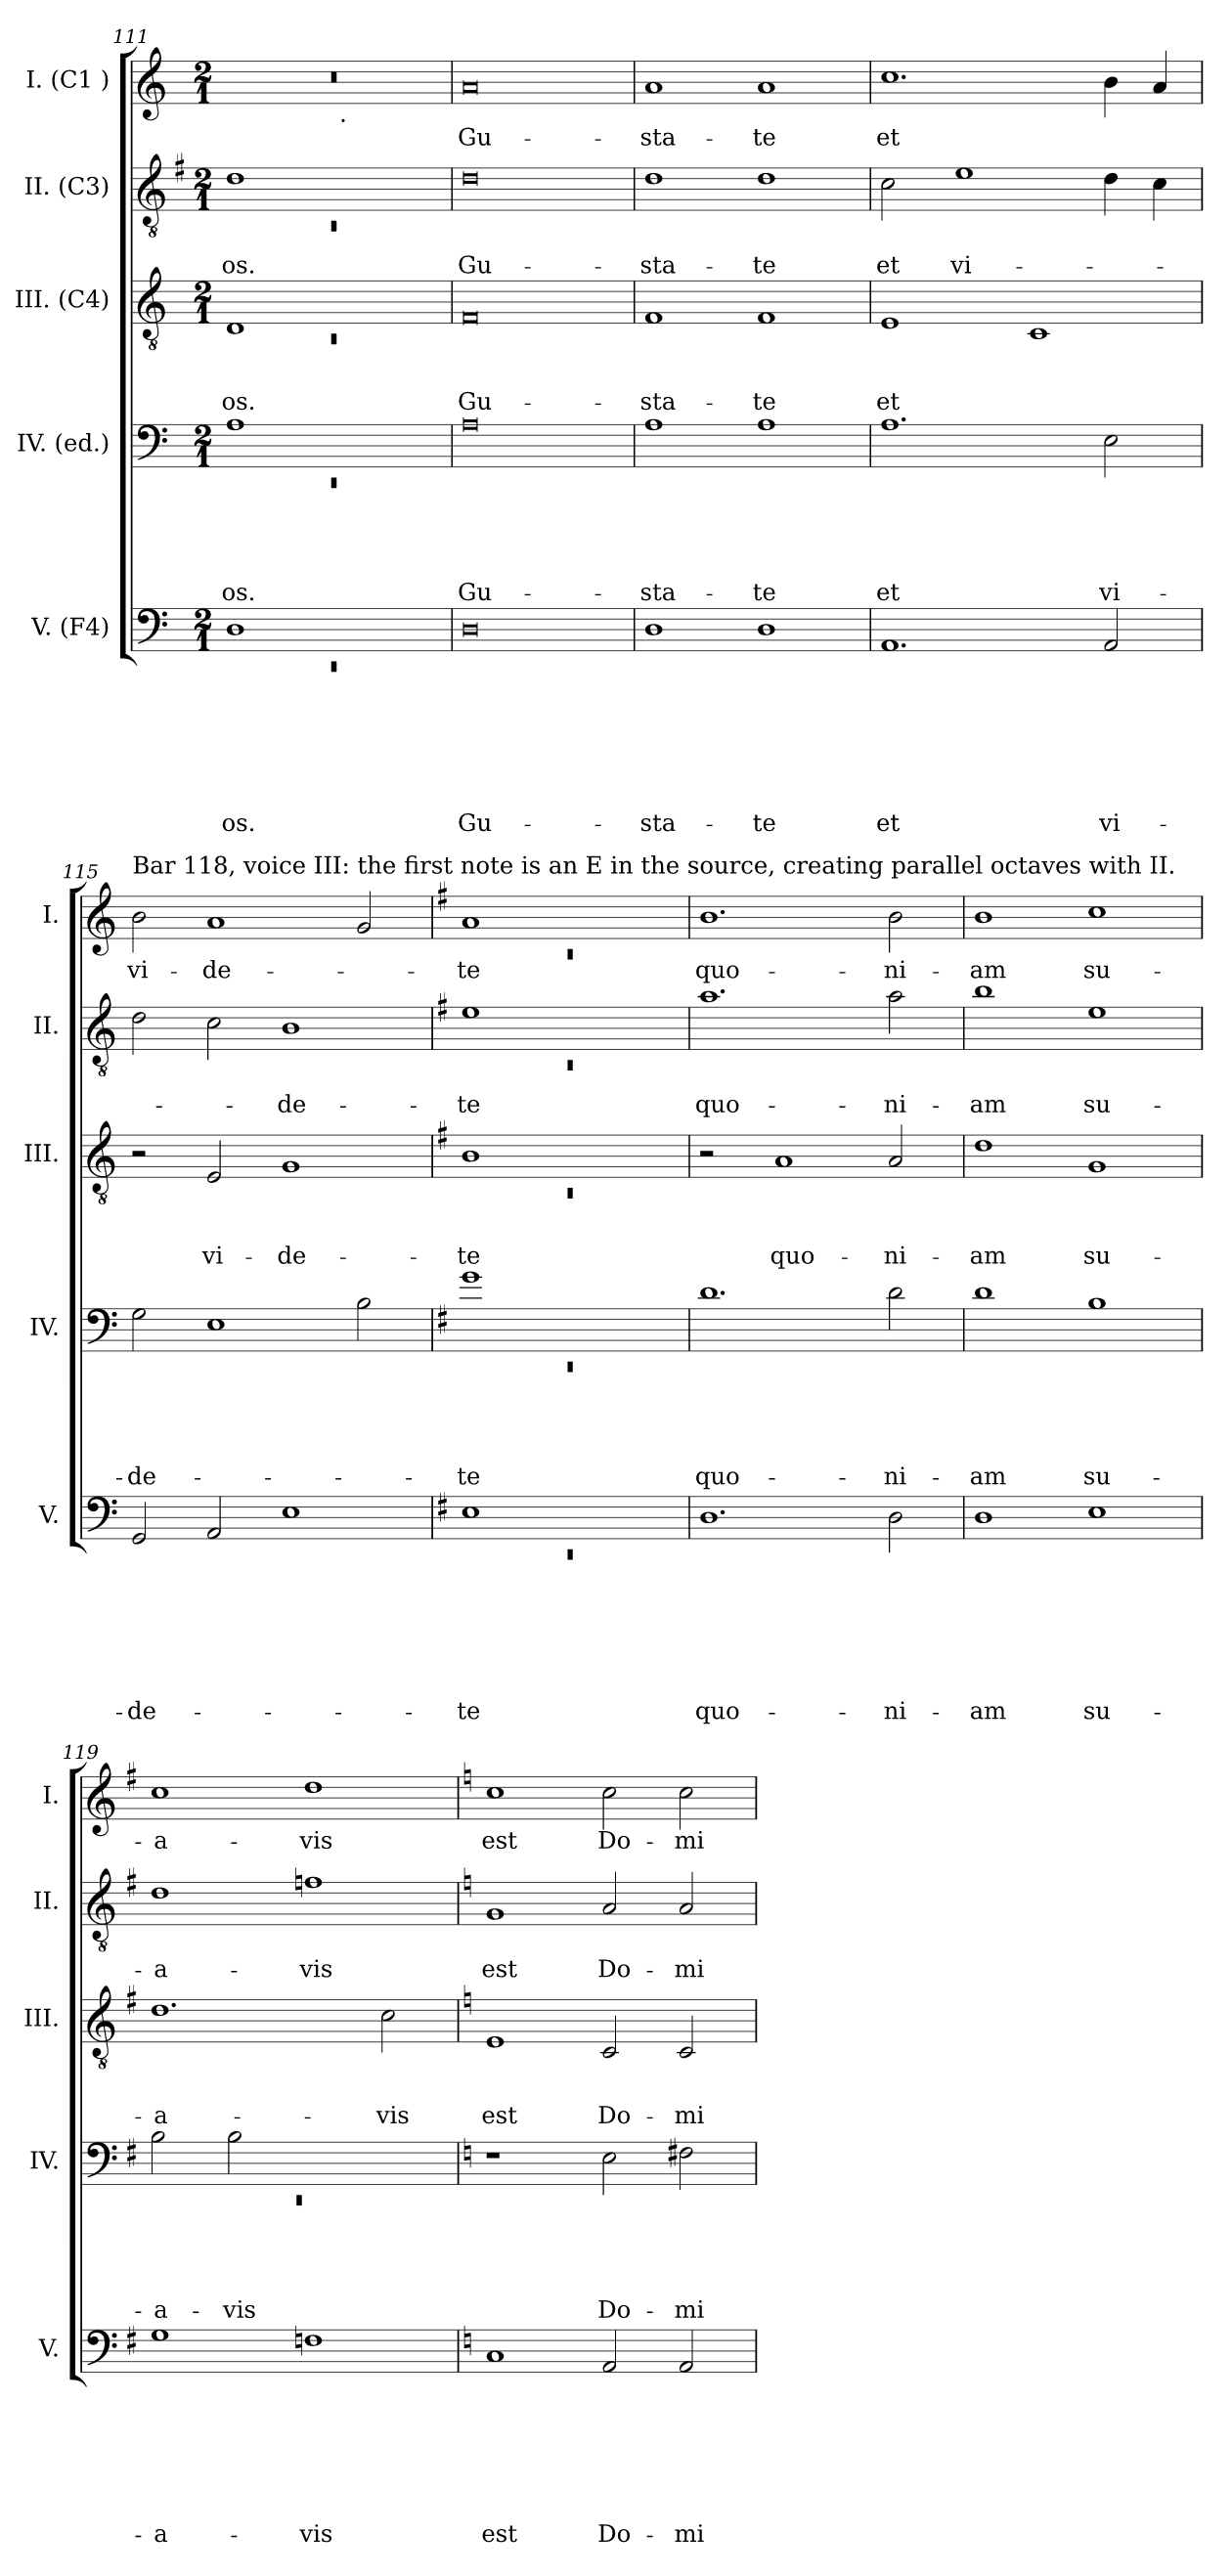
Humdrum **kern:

**kern	**text	**text	**text	**text	**text	**text	**text	**kern	**text	**text	**text	**text	**text	**kern	**text	**text	**text	**kern	**text	**text	**kern	**text
*part5	*part5	*part5	*part5	*part5	*part5	*part5	*part5	*part4	*part4	*part4	*part4	*part4	*part4	*part3	*part3	*part3	*part3	*part2	*part2	*part2	*part1	*part1
*staff5	*staff5	*staff5	*staff5	*staff5	*staff5	*staff5	*staff5	*staff4	*staff4	*staff4	*staff4	*staff4	*staff4	*staff3	*staff3	*staff3	*staff3	*staff2	*staff2	*staff2	*staff1	*staff1
*I"V. (F4)	*	*	*	*	*	*	*	*I"IV. (ed.)	*	*	*	*	*	*I"III. (C4)	*	*	*	*I"II. (C3)	*	*	*I"I. (C1 )	*
*I'V.	*	*	*	*	*	*	*	*I'IV.	*	*	*	*	*	*I'III.	*	*	*	*I'II.	*	*	*I'I.	*
*clefF4	*	*	*	*	*	*	*	*clefF4	*	*	*	*	*	*clefGv2	*	*	*	*clefGv2	*	*	*clefG2	*
*k[]	*	*	*	*	*	*	*	*k[]	*	*	*	*	*	*k[]	*	*	*	*k[f#]	*	*	*k[]	*
*C:	*	*	*	*	*	*	*	*C:	*	*	*	*	*	*C:	*	*	*	*G:	*	*	*C:	*
*M2/1	*	*	*	*	*	*	*	*M2/1	*	*	*	*	*	*M2/1	*	*	*	*M2/1	*	*	*M2/1	*
=111	=111	=111	=111	=111	=111	=111	=111	=111	=111	=111	=111	=111	=111	=111	=111	=111	=111	=111	=111	=111	=111	=111
*^	*	*	*	*	*	*	*	*^	*	*	*	*	*	*^	*	*	*	*^	*	*	*	*
!	!LO:N:vis=1	!	!	!	!	!	!	!LO:LY:b	!	!LO:N:vis=1	!	!	!	!	!LO:LY:b	!	!LO:N:vis=1	!	!	!LO:LY:b	!	!LO:N:vis=1	!	!LO:LY:b	!	!
*	*	*	*	*	*	*	*	*	*	*	*	*	*	*	*	*	*	*	*	*	*	*	*	*	*^	*
1D	0rEE	.	.	.	.	.	.	-os.	1A	0rEE	.	.	.	.	-os.	1D	0rC	.	.	-os.	1d	0rC	.	-os.	0r	1ryy	.
!	!	!	!	!	!	!	!	!	!	!	!	!	!	!	!	!	!	!	!	!	!	!	!	!	!	!LO:TX:b:t=.	!
1ryy	.	.	.	.	.	.	.	.	1ryy	.	.	.	.	.	.	1ryy	.	.	.	.	1ryy	.	.	.	.	1ryy	.
*v	*v	*	*	*	*	*	*	*	*	*	*	*	*	*	*	*v	*v	*	*	*	*v	*v	*	*	*	*	*
*	*	*	*	*	*	*	*	*v	*v	*	*	*	*	*	*	*	*	*	*	*	*	*	*	*
=112	=112	=112	=112	=112	=112	=112	=112	=112	=112	=112	=112	=112	=112	=112	=112	=112	=112	=112	=112	=112	=112	=112	=112
!	!	!	!	!	!	!	!LO:LY:b	!	!	!	!	!	!LO:LY:b	!	!	!	!LO:LY:b	!	!	!LO:LY:b	!	!	!LO:LY:b
*	*	*	*	*	*	*	*	*	*	*	*	*	*	*	*	*	*	*	*	*	*v	*v	*
0D	.	.	.	.	.	.	Gu-	0A	.	.	.	.	Gu-	0F	.	.	Gu-	0d	.	Gu-	0a	Gu-
=113	=113	=113	=113	=113	=113	=113	=113	=113	=113	=113	=113	=113	=113	=113	=113	=113	=113	=113	=113	=113	=113	=113
!	!	!	!	!	!	!	!LO:LY:b	!	!	!	!	!	!LO:LY:b	!	!	!	!LO:LY:b	!	!	!LO:LY:b	!	!LO:LY:b
1D	.	.	.	.	.	.	-sta-	1A	.	.	.	.	-sta-	1F	.	.	-sta-	1d	.	-sta-	1a	-sta-
!	!	!	!	!	!	!	!LO:LY:b	!	!	!	!	!	!LO:LY:b	!	!	!	!LO:LY:b	!	!	!LO:LY:b	!	!LO:LY:b
1D	.	.	.	.	.	.	-te	1A	.	.	.	.	-te	1F	.	.	-te	1d	.	-te	1a	-te
!!LO:LB:g=z
=114	=114	=114	=114	=114	=114	=114	=114	=114	=114	=114	=114	=114	=114	=114	=114	=114	=114	=114	=114	=114	=114	=114
*	*	*	*	*	*	*	*	*	*	*	*	*	*	*	*	*	*	*k[]	*	*	*	*
*	*	*	*	*	*	*	*	*	*	*	*	*	*	*	*	*	*	*C:	*	*	*	*
!	!	!	!	!	!	!	!LO:LY:b	!	!	!	!	!	!LO:LY:b	!	!	!	!LO:LY:b	!	!	!LO:LY:b	!	!LO:LY:b
1.AA	.	.	.	.	.	.	et	1.A	.	.	.	.	et	1E	.	.	et	2c\	.	et	1.cc	et
!	!	!	!	!	!	!	!	!	!	!	!	!	!	!	!	!	!	!	!	!LO:LY:b	!	!
.	.	.	.	.	.	.	.	.	.	.	.	.	.	.	.	.	.	1e	.	vi-	.	.
.	.	.	.	.	.	.	.	.	.	.	.	.	.	1C	.	.	.	.	.	.	.	.
!	!	!	!	!	!	!	!LO:LY:b	!	!	!	!	!	!LO:LY:b	!	!	!	!	!	!	!	!	!
2AA/	.	.	.	.	.	.	vi-	2E\	.	.	.	.	vi-	.	.	.	.	4d\	.	.	4b\	.
.	.	.	.	.	.	.	.	.	.	.	.	.	.	.	.	.	.	4c\	.	.	4a/	.
=115	=115	=115	=115	=115	=115	=115	=115	=115	=115	=115	=115	=115	=115	=115	=115	=115	=115	=115	=115	=115	=115	=115
!	!	!	!	!	!	!	!	!	!	!	!	!	!	!	!	!	!	!	!	!	!LO:TX:a:t=Bar 118, voice III&colon; the first note is an E in the source, creating parallel octaves with II.	!
!	!	!	!	!	!	!	!LO:LY:b	!	!	!	!	!	!LO:LY:b	!	!	!	!	!	!	!	!	!LO:LY:b
2GG/	.	.	.	.	.	.	-de-	2G\	.	.	.	.	-de-	2r	.	.	.	2d\	.	.	2b\	vi-
!	!	!	!	!	!	!	!	!	!	!	!	!	!	!	!	!	!LO:LY:b	!	!	!	!	!LO:LY:b
2AA/	.	.	.	.	.	.	.	1E	.	.	.	.	.	2E/	.	.	vi-	2c\	.	.	1a	-de-
!	!	!	!	!	!	!	!	!	!	!	!	!	!	!	!	!	!LO:LY:b	!	!	!LO:LY:b	!	!
1E	.	.	.	.	.	.	.	.	.	.	.	.	.	1G	.	.	-de-	1B	.	-de-	.	.
.	.	.	.	.	.	.	.	2B\	.	.	.	.	.	.	.	.	.	.	.	.	2g/	.
=116	=116	=116	=116	=116	=116	=116	=116	=116	=116	=116	=116	=116	=116	=116	=116	=116	=116	=116	=116	=116	=116	=116
*k[f#]	*	*	*	*	*	*	*	*k[f#]	*	*	*	*	*	*k[f#]	*	*	*	*k[f#]	*	*	*k[f#]	*
*G:	*	*	*	*	*	*	*	*G:	*	*	*	*	*	*G:	*	*	*	*G:	*	*	*G:	*
*^	*	*	*	*	*	*	*	*^	*	*	*	*	*	*^	*	*	*	*^	*	*	*^	*
!	!LO:N:vis=1	!	!	!	!	!	!	!LO:LY:b	!	!LO:N:vis=1	!	!	!	!	!LO:LY:b	!	!LO:N:vis=1	!	!	!LO:LY:b	!	!LO:N:vis=1	!	!LO:LY:b	!	!LO:N:vis=1	!LO:LY:b
1E	0rEE	.	.	.	.	.	.	-te	1g	0rEE	.	.	.	.	-te	1B	0rC	.	.	-te	1e	0rC	.	-te	1a	0rc	-te
1ryy	.	.	.	.	.	.	.	.	1ryy	.	.	.	.	.	.	1ryy	.	.	.	.	1ryy	.	.	.	1ryy	.	.
*v	*v	*	*	*	*	*	*	*	*	*	*	*	*	*	*	*v	*v	*	*	*	*v	*v	*	*	*v	*v	*
*	*	*	*	*	*	*	*	*v	*v	*	*	*	*	*	*	*	*	*	*	*	*	*	*
=117	=117	=117	=117	=117	=117	=117	=117	=117	=117	=117	=117	=117	=117	=117	=117	=117	=117	=117	=117	=117	=117	=117
!	!	!	!	!	!	!	!LO:LY:b	!	!	!	!	!	!LO:LY:b	!	!	!	!	!	!	!LO:LY:b	!	!LO:LY:b
1.D	.	.	.	.	.	.	quo-	1.d	.	.	.	.	quo-	2r	.	.	.	1.a	.	quo-	1.b	quo-
!	!	!	!	!	!	!	!	!	!	!	!	!	!	!	!	!	!LO:LY:b	!	!	!	!	!
.	.	.	.	.	.	.	.	.	.	.	.	.	.	1A	.	.	quo-	.	.	.	.	.
!	!	!	!	!	!	!	!LO:LY:b	!	!	!	!	!	!LO:LY:b	!	!	!	!LO:LY:b	!	!	!LO:LY:b	!	!LO:LY:b
2D\	.	.	.	.	.	.	-ni-	2d\	.	.	.	.	-ni-	2A/	.	.	-ni-	2a\	.	-ni-	2b\	-ni-
=118	=118	=118	=118	=118	=118	=118	=118	=118	=118	=118	=118	=118	=118	=118	=118	=118	=118	=118	=118	=118	=118	=118
!	!	!	!	!	!	!	!LO:LY:b	!	!	!	!	!	!LO:LY:b	!	!	!	!LO:LY:b	!	!	!LO:LY:b	!	!LO:LY:b
1D	.	.	.	.	.	.	-am	1d	.	.	.	.	-am	1d	.	.	-am	1b	.	-am	1b	-am
!	!	!	!	!	!	!	!LO:LY:b	!	!	!	!	!	!LO:LY:b	!	!	!	!LO:LY:b	!	!	!LO:LY:b	!	!LO:LY:b
1E	.	.	.	.	.	.	su-	1B	.	.	.	.	su-	1G	.	.	su-	1e	.	su-	1cc	su-
=119	=119	=119	=119	=119	=119	=119	=119	=119	=119	=119	=119	=119	=119	=119	=119	=119	=119	=119	=119	=119	=119	=119
*	*	*	*	*	*	*	*	*^	*	*	*	*	*	*	*	*	*	*	*	*	*	*
!	!	!	!	!	!	!	!LO:LY:b:rj	!	!LO:N:vis=1	!	!	!	!	!LO:LY:b	!	!	!	!LO:LY:b:rj	!	!	!LO:LY:b:rj	!	!LO:LY:b:rj
1G	.	.	.	.	.	.	-a-	2B\	0rEE	.	.	.	.	-a-	1.d	.	.	-a-	1d	.	-a-	1cc	-a-
!	!	!	!	!	!	!	!	!	!	!	!	!	!	!LO:LY:b	!	!	!	!	!	!	!	!	!
.	.	.	.	.	.	.	.	2B\	.	.	.	.	.	-vis	.	.	.	.	.	.	.	.	.
!	!	!	!	!	!	!	!LO:LY:b	!	!	!	!	!	!	!	!	!	!	!	!	!	!LO:LY:b	!	!LO:LY:b
1Fn	.	.	.	.	.	.	-vis	1ryy	.	.	.	.	.	.	.	.	.	.	1fn	.	-vis	1dd	-vis
!	!	!	!	!	!	!	!	!	!	!	!	!	!	!	!	!	!	!LO:LY:b	!	!	!	!	!
.	.	.	.	.	.	.	.	.	.	.	.	.	.	.	2c\	.	.	-vis	.	.	.	.	.
*	*	*	*	*	*	*	*	*v	*v	*	*	*	*	*	*	*	*	*	*	*	*	*	*
!!LO:LB:g=z
=120	=120	=120	=120	=120	=120	=120	=120	=120	=120	=120	=120	=120	=120	=120	=120	=120	=120	=120	=120	=120	=120	=120
*k[]	*	*	*	*	*	*	*	*k[]	*	*	*	*	*	*k[]	*	*	*	*k[]	*	*	*k[]	*
*C:	*	*	*	*	*	*	*	*C:	*	*	*	*	*	*C:	*	*	*	*C:	*	*	*C:	*
!	!	!	!	!	!	!	!LO:LY:b	!	!	!	!	!	!	!	!	!	!LO:LY:b	!	!	!LO:LY:b	!	!LO:LY:b
1C	.	.	.	.	.	.	est	1r	.	.	.	.	.	1E	.	.	est	1G	.	est	1cc	est
!	!	!	!	!	!	!	!LO:LY:b	!	!	!	!	!	!LO:LY:b	!	!	!	!LO:LY:b	!	!	!LO:LY:b	!	!LO:LY:b
2AA/	.	.	.	.	.	.	Do-	2E\	.	.	.	.	Do-	2C/	.	.	Do-	2A/	.	Do-	2cc\	Do-
!	!	!	!	!	!	!	!LO:LY:b	!	!	!	!	!	!LO:LY:b	!	!	!	!LO:LY:b	!	!	!LO:LY:b	!	!LO:LY:b
2AA/	.	.	.	.	.	.	-mi-	2F#X\	.	.	.	.	-mi-	2C/	.	.	-mi-	2A/	.	-mi-	2cc\	-mi-
=	=	=	=	=	=	=	=	=	=	=	=	=	=	=	=	=	=	=	=	=	=	=
*-	*-	*-	*-	*-	*-	*-	*-	*-	*-	*-	*-	*-	*-	*-	*-	*-	*-	*-	*-	*-	*-	*-
